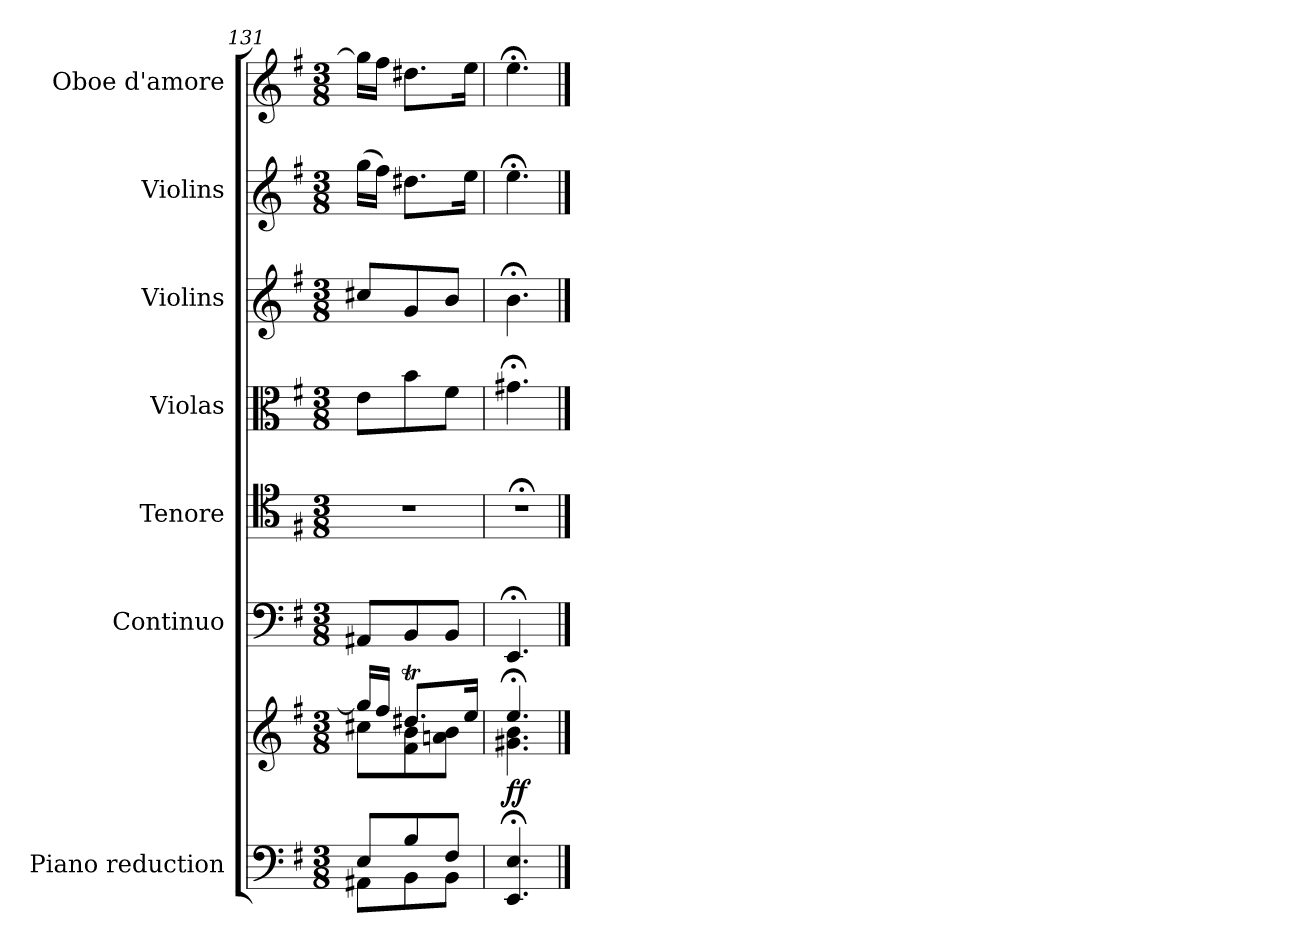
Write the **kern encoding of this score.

**kern	**kern	**dynam	**kern	**kern	**kern	**kern	**kern	**kern
*part7	*part7	*part7	*part6	*part5	*part4	*part3	*part2	*part1
*staff8	*staff7	*staff7/8	*staff6	*staff5	*staff4	*staff3	*staff2	*staff1
*I"Piano reduction	*	*	*I"Continuo	*I"Tenore	*I"Violas	*I"Violins	*I"Violins	*I"Oboe d'amore
*I'Pno	*	*	*	*	*	*	*	*I'Ob
*clefF4	*clefG2	*	*clefF4	*clefC4	*clefC3	*clefG2	*clefG2	*clefG2
*k[f#]	*k[f#]	*	*k[f#]	*k[f#]	*k[f#]	*k[f#]	*k[f#]	*k[f#]
*M3/8	*M3/8	*	*M3/8	*M3/8	*M3/8	*M3/8	*M3/8	*M3/8
=131	=131	=131	=131	=131	=131	=131	=131	=131
*^	*^	*	*	*	*	*	*	*
8E/L	8AA#X\L	16gg/LL]	8cc#X\L	.	8AA#X/L	4.r	8e\L	8cc#X/L	(16gg\LL	16gg\LL]
.	.	16ff#/JJ	.	.	.	.	.	.	16ff#\JJ)	16ff#\JJ
8B/	8BB\	8.dd#Xt/L	8f#\ 8b\	.	8BB/	.	8b\	8g/	8.dd#X\L	8.dd#X\L
8F#/J	8BB\J	.	8an\ 8b\J	.	8BB/J	.	8f#\J	8b/J	.	.
.	.	16ee/Jk	.	.	.	.	.	.	16ee\Jk	16ee\Jk
*v	*v	*	*	*	*	*	*	*	*	*
=132	=132	=132	=132	=132	=132	=132	=132	=132	=132
!	!	!	!LO:DY:b	!	!	!	!	!	!
4.EE/;< 4.E/;<	4.ee;</	4.g#X\ 4.b\	ff	4.EE;</	4.r;<	4.g#X;<\	4.b;<\	4.ee;<\	4.ee;<\
*	*v	*v	*	*	*	*	*	*	*
==	==	==	==	==	==	==	==	==
*-	*-	*-	*-	*-	*-	*-	*-	*-
